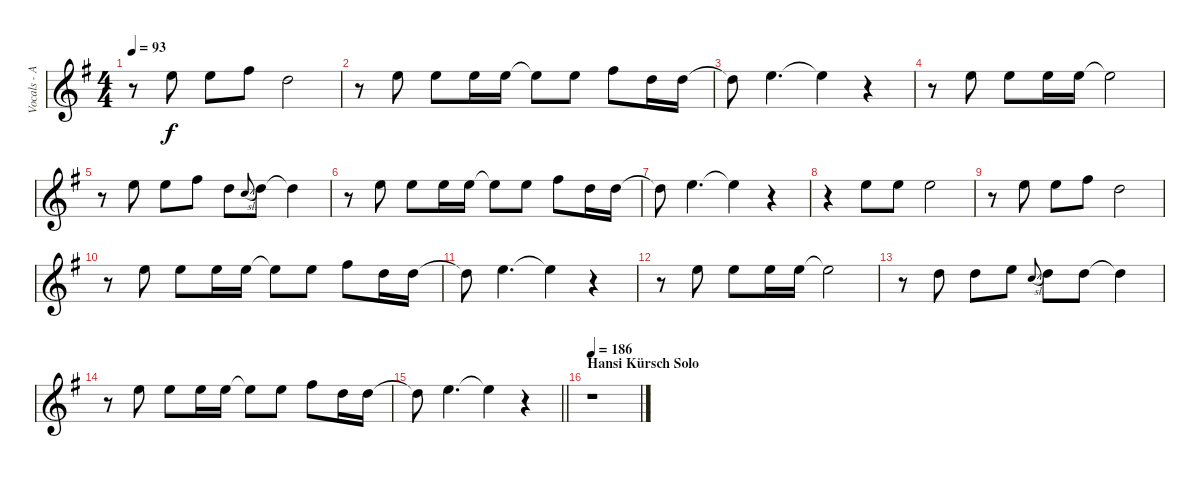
\track ("Vocals - Anneke Van Giersbergen" "Vocals - A") {instrument frenchhorn}
\staff {score}
\tuning (E5 B4 G4 D4 A3 E3) {hide}
\ts (4 4)
\tempo 93
\clef g2
\ks eminor
r.8{dy f} 0.1.8 0.1.8 2.1.8 3.2.2 |
r.8 0.1.8 0.1.8 0.1.16 0.1.16 0.1{t}.8 0.1.8 2.1.8 3.2.16 3.2.16 |
3.2{t}.8 0.1.4{d} 0.1{t}.4 r.4 |
r.8 0.1.8 0.1.8 0.1.16 0.1.16 0.1{t}.2 |
r.8 0.1.8 0.1.8 2.1.8 3.2.8 1.2{sl}.8{gr onbeat} 3.2.8 3.2{t}.4 |
r.8 0.1.8 0.1.8 0.1.16 0.1.16 0.1{t}.8 0.1.8 2.1.8 3.2.16 3.2.16 |
3.2{t}.8 0.1.4{d} 0.1{t}.4 r.4 |
r.4 0.1.8 0.1.8 0.1.2 |
r.8 0.1.8 0.1.8 2.1.8 3.2.2 |
r.8 0.1.8 0.1.8 0.1.16 0.1.16 0.1{t}.8 0.1.8 2.1.8 3.2.16 3.2.16 |
3.2{t}.8 0.1.4{d} 0.1{t}.4 r.4 |
r.8 0.1.8 0.1.8 0.1.16 0.1.16 0.1{t}.2 |
r.8 3.2.8 3.2.8 0.1.8 1.2{sl}.8{gr onbeat} 3.2.8 3.2.8 3.2{t}.4 |
r.8 0.1.8 0.1.8 0.1.16 0.1.16 0.1{t}.8 0.1.8 2.1.8 3.2.16 3.2.16 |
\barLineRight lightlight
3.2{t}.8 0.1.4{d} 0.1{t}.4 r.4 |
\section ("" "Hansi Kürsch Solo")
\tempo 186
r.1
